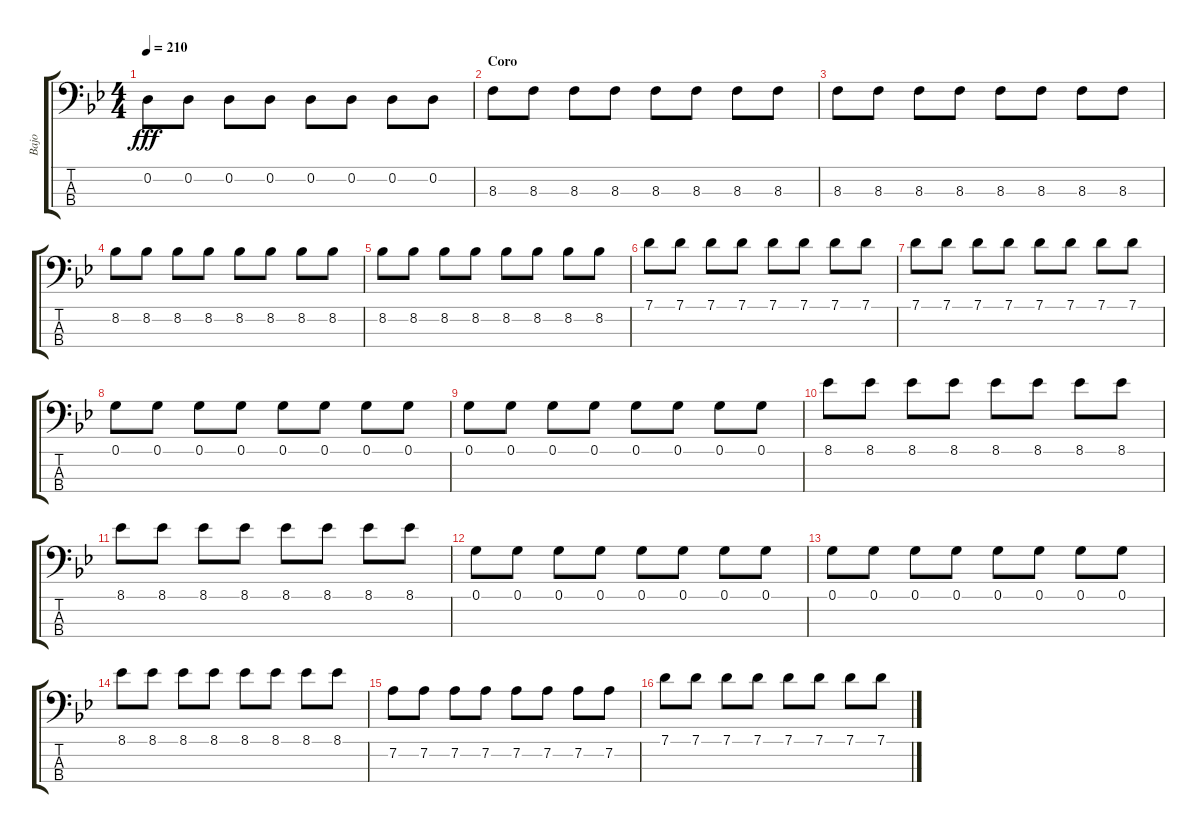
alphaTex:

\track ("Bajo" "Bajo") {instrument electricbassfinger}
\staff {score tabs}
\tuning (G2 D2 A1 E1) {hide}
\ts (4 4)
\tempo 210
\clef f4
\ks gminor
0.2.8{dy fff} 0.2.8 0.2.8 0.2.8 0.2.8 0.2.8 0.2.8 0.2.8 |
\section ("" "Coro")
8.3.8 8.3.8 8.3.8 8.3.8 8.3.8 8.3.8 8.3.8 8.3.8 |
8.3.8 8.3.8 8.3.8 8.3.8 8.3.8 8.3.8 8.3.8 8.3.8 |
8.2.8 8.2.8 8.2.8 8.2.8 8.2.8 8.2.8 8.2.8 8.2.8 |
8.2.8 8.2.8 8.2.8 8.2.8 8.2.8 8.2.8 8.2.8 8.2.8 |
7.1.8 7.1.8 7.1.8 7.1.8 7.1.8 7.1.8 7.1.8 7.1.8 |
7.1.8 7.1.8 7.1.8 7.1.8 7.1.8 7.1.8 7.1.8 7.1.8 |
0.1.8 0.1.8 0.1.8 0.1.8 0.1.8 0.1.8 0.1.8 0.1.8 |
0.1.8 0.1.8 0.1.8 0.1.8 0.1.8 0.1.8 0.1.8 0.1.8 |
8.1.8 8.1.8 8.1.8 8.1.8 8.1.8 8.1.8 8.1.8 8.1.8 |
8.1.8 8.1.8 8.1.8 8.1.8 8.1.8 8.1.8 8.1.8 8.1.8 |
0.1.8 0.1.8 0.1.8 0.1.8 0.1.8 0.1.8 0.1.8 0.1.8 |
0.1.8 0.1.8 0.1.8 0.1.8 0.1.8 0.1.8 0.1.8 0.1.8 |
8.1.8 8.1.8 8.1.8 8.1.8 8.1.8 8.1.8 8.1.8 8.1.8 |
7.2.8 7.2.8 7.2.8 7.2.8 7.2.8 7.2.8 7.2.8 7.2.8 |
7.1.8 7.1.8 7.1.8 7.1.8 7.1.8 7.1.8 7.1.8 7.1.8
